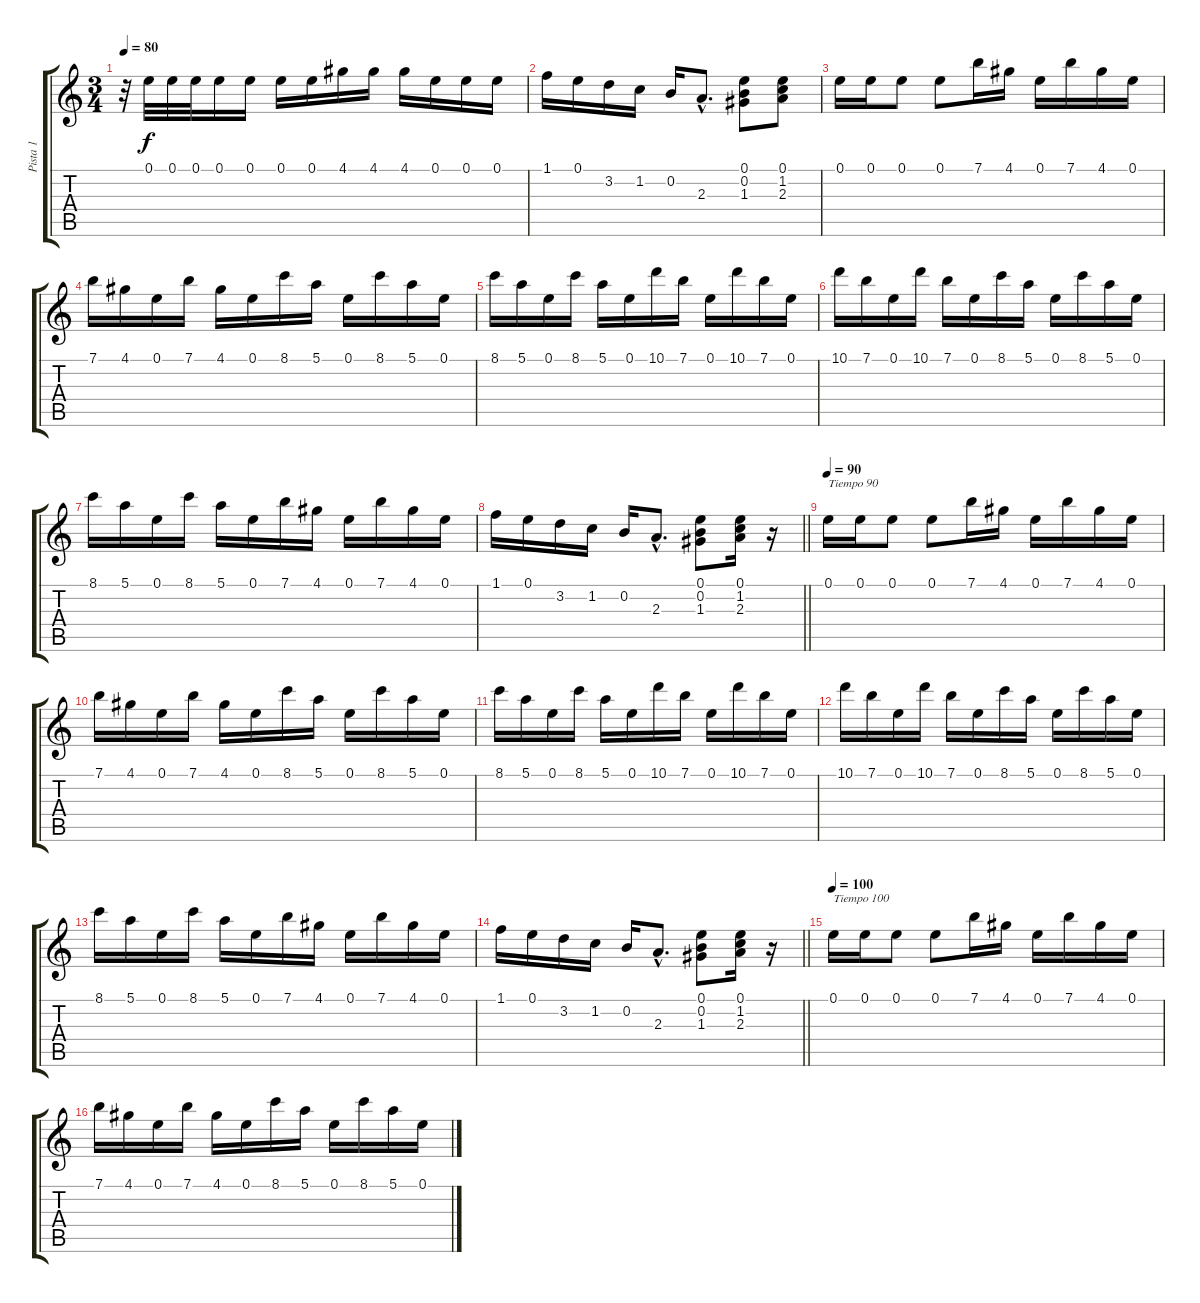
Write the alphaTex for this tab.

\track ("Pista 1" "Pista 1") {instrument acousticguitarsteel}
\staff {score tabs}
\tuning (E4 B3 G3 D3 A2 E2) {hide}
\ts (3 4)
\tempo 80
\clef g2
\ks c
r.32{dy f} 0.1.32 0.1.32 0.1.32 0.1.16 0.1.16 0.1.16 0.1.16 4.1.16 4.1.16 4.1.16 0.1.16 0.1.16 0.1.16 |
1.1.16 0.1.16 3.2.16 1.2.16 0.2.16 2.3{hac}.8{d} (0.1 0.2 1.3).8 (0.1 1.2 2.3).8 |
0.1.16 0.1.16 0.1.8 0.1.8 7.1.16 4.1.16 0.1.16 7.1.16 4.1.16 0.1.16 |
7.1.16 4.1.16 0.1.16 7.1.16 4.1.16 0.1.16 8.1.16 5.1.16 0.1.16 8.1.16 5.1.16 0.1.16 |
8.1.16 5.1.16 0.1.16 8.1.16 5.1.16 0.1.16 10.1.16 7.1.16 0.1.16 10.1.16 7.1.16 0.1.16 |
10.1.16 7.1.16 0.1.16 10.1.16 7.1.16 0.1.16 8.1.16 5.1.16 0.1.16 8.1.16 5.1.16 0.1.16 |
8.1.16 5.1.16 0.1.16 8.1.16 5.1.16 0.1.16 7.1.16 4.1.16 0.1.16 7.1.16 4.1.16 0.1.16 |
\barLineRight lightlight
1.1.16 0.1.16 3.2.16 1.2.16 0.2.16 2.3{hac}.8{d} (0.1 0.2 1.3).8 (0.1 1.2 2.3).16 r.16 |
\tempo 90
0.1.16{txt "Tiempo 90"} 0.1.16 0.1.8 0.1.8 7.1.16 4.1.16 0.1.16 7.1.16 4.1.16 0.1.16 |
7.1.16 4.1.16 0.1.16 7.1.16 4.1.16 0.1.16 8.1.16 5.1.16 0.1.16 8.1.16 5.1.16 0.1.16 |
8.1.16 5.1.16 0.1.16 8.1.16 5.1.16 0.1.16 10.1.16 7.1.16 0.1.16 10.1.16 7.1.16 0.1.16 |
10.1.16 7.1.16 0.1.16 10.1.16 7.1.16 0.1.16 8.1.16 5.1.16 0.1.16 8.1.16 5.1.16 0.1.16 |
8.1.16 5.1.16 0.1.16 8.1.16 5.1.16 0.1.16 7.1.16 4.1.16 0.1.16 7.1.16 4.1.16 0.1.16 |
\barLineRight lightlight
1.1.16 0.1.16 3.2.16 1.2.16 0.2.16 2.3{hac}.8{d} (0.1 0.2 1.3).8 (0.1 1.2 2.3).16 r.16 |
\tempo 100
0.1.16{txt "Tiempo 100"} 0.1.16 0.1.8 0.1.8 7.1.16 4.1.16 0.1.16 7.1.16 4.1.16 0.1.16 |
7.1.16 4.1.16 0.1.16 7.1.16 4.1.16 0.1.16 8.1.16 5.1.16 0.1.16 8.1.16 5.1.16 0.1.16
